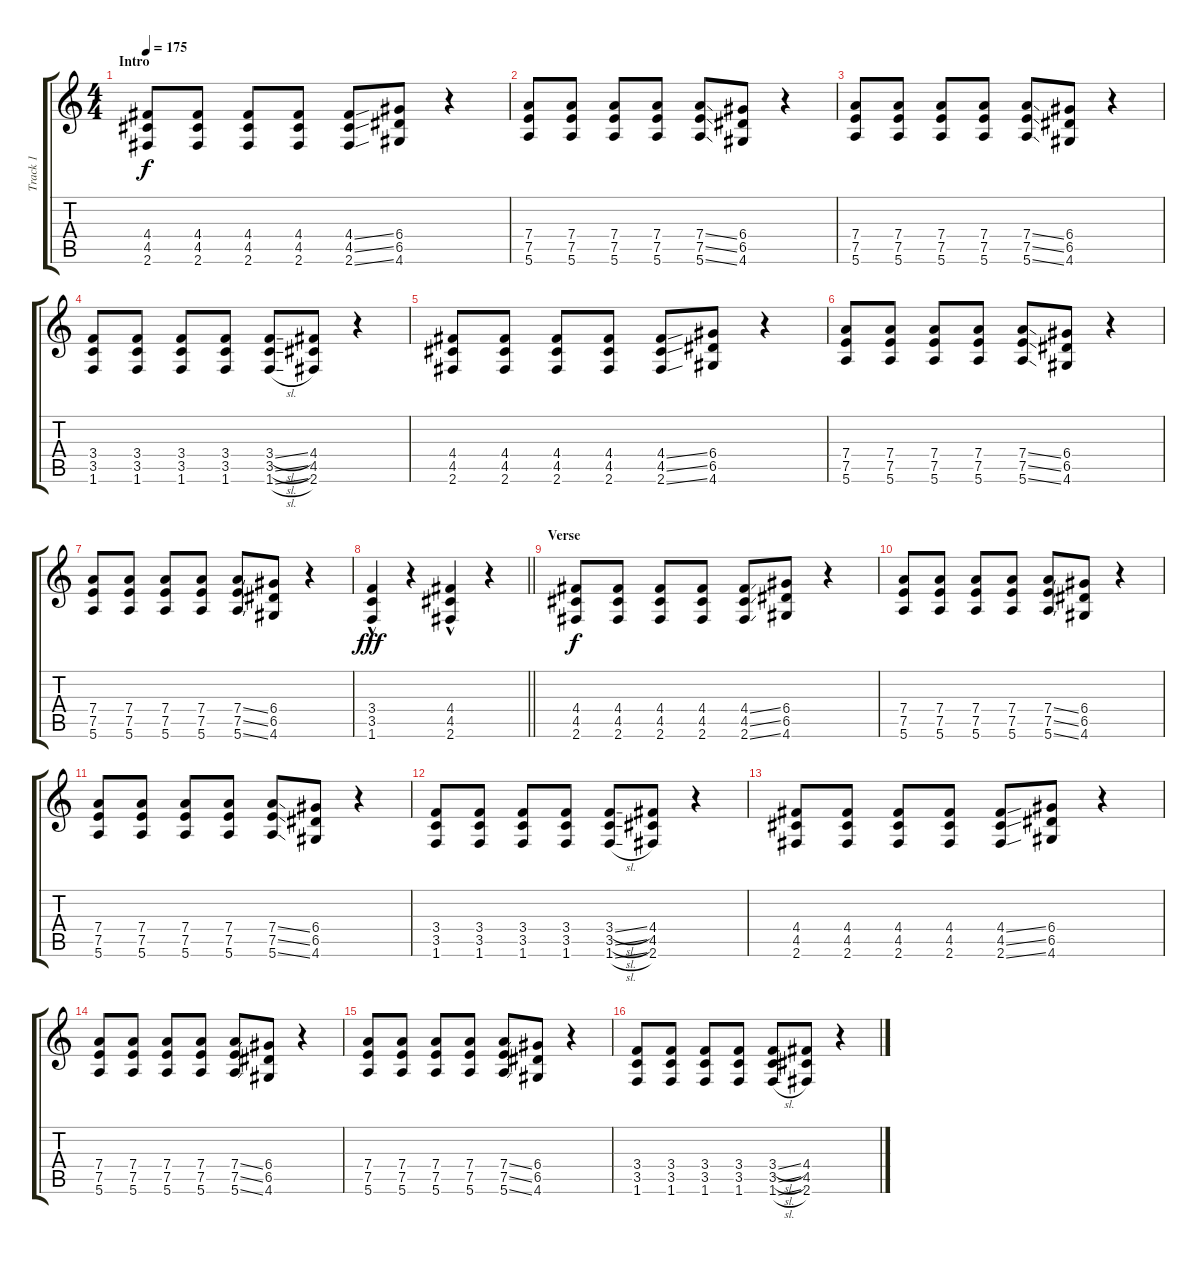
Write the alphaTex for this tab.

\track ("Track 1" "Track 1") {instrument distortionguitar}
\staff {score tabs}
\tuning (E4 B3 G3 D3 A2 E2) {hide}
\ts (4 4)
\section ("" "Intro")
\tempo 175
\clef g2
\ks c
(4.4 4.5 2.6).8{dy f instrument distortionguitar} (4.4 4.5 2.6).8 (4.4 4.5 2.6).8 (4.4 4.5 2.6).8 (4.4{ss} 4.5{ss} 2.6{ss}).8 (6.4 6.5 4.6).8 r.4 |
(7.4 7.5 5.6).8 (7.4 7.5 5.6).8 (7.4 7.5 5.6).8 (7.4 7.5 5.6).8 (7.4{ss} 7.5{ss} 5.6{ss}).8 (6.4 6.5 4.6).8 r.4 |
(7.4 7.5 5.6).8 (7.4 7.5 5.6).8 (7.4 7.5 5.6).8 (7.4 7.5 5.6).8 (7.4{ss} 7.5{ss} 5.6{ss}).8 (6.4 6.5 4.6).8 r.4 |
(3.4 3.5 1.6).8 (3.4 3.5 1.6).8 (3.4 3.5 1.6).8 (3.4 3.5 1.6).8 (3.4{sl} 3.5{sl} 1.6{sl}).8 (4.4 4.5 2.6).8 r.4 |
(4.4 4.5 2.6).8 (4.4 4.5 2.6).8 (4.4 4.5 2.6).8 (4.4 4.5 2.6).8 (4.4{ss} 4.5{ss} 2.6{ss}).8 (6.4 6.5 4.6).8 r.4 |
(7.4 7.5 5.6).8 (7.4 7.5 5.6).8 (7.4 7.5 5.6).8 (7.4 7.5 5.6).8 (7.4{ss} 7.5{ss} 5.6{ss}).8 (6.4 6.5 4.6).8 r.4 |
(7.4 7.5 5.6).8 (7.4 7.5 5.6).8 (7.4 7.5 5.6).8 (7.4 7.5 5.6).8 (7.4{ss} 7.5{ss} 5.6{ss}).8 (6.4 6.5 4.6).8 r.4 |
\barLineRight lightlight
(3.4{hac} 3.5{hac} 1.6{hac}).4{dy fff} r.4 (4.4{hac} 4.5{hac} 2.6{hac}).4 r.4 |
\section ("" "Verse")
(4.4 4.5 2.6).8{dy f} (4.4 4.5 2.6).8 (4.4 4.5 2.6).8 (4.4 4.5 2.6).8 (4.4{ss} 4.5{ss} 2.6{ss}).8 (6.4 6.5 4.6).8 r.4 |
(7.4 7.5 5.6).8 (7.4 7.5 5.6).8 (7.4 7.5 5.6).8 (7.4 7.5 5.6).8 (7.4{ss} 7.5{ss} 5.6{ss}).8 (6.4 6.5 4.6).8 r.4 |
(7.4 7.5 5.6).8 (7.4 7.5 5.6).8 (7.4 7.5 5.6).8 (7.4 7.5 5.6).8 (7.4{ss} 7.5{ss} 5.6{ss}).8 (6.4 6.5 4.6).8 r.4 |
(3.4 3.5 1.6).8 (3.4 3.5 1.6).8 (3.4 3.5 1.6).8 (3.4 3.5 1.6).8 (3.4{sl} 3.5{sl} 1.6{sl}).8 (4.4 4.5 2.6).8 r.4 |
(4.4 4.5 2.6).8 (4.4 4.5 2.6).8 (4.4 4.5 2.6).8 (4.4 4.5 2.6).8 (4.4{ss} 4.5{ss} 2.6{ss}).8 (6.4 6.5 4.6).8 r.4 |
(7.4 7.5 5.6).8 (7.4 7.5 5.6).8 (7.4 7.5 5.6).8 (7.4 7.5 5.6).8 (7.4{ss} 7.5{ss} 5.6{ss}).8 (6.4 6.5 4.6).8 r.4 |
(7.4 7.5 5.6).8 (7.4 7.5 5.6).8 (7.4 7.5 5.6).8 (7.4 7.5 5.6).8 (7.4{ss} 7.5{ss} 5.6{ss}).8 (6.4 6.5 4.6).8 r.4 |
(3.4 3.5 1.6).8 (3.4 3.5 1.6).8 (3.4 3.5 1.6).8 (3.4 3.5 1.6).8 (3.4{sl} 3.5{sl} 1.6{sl}).8 (4.4 4.5 2.6).8 r.4
